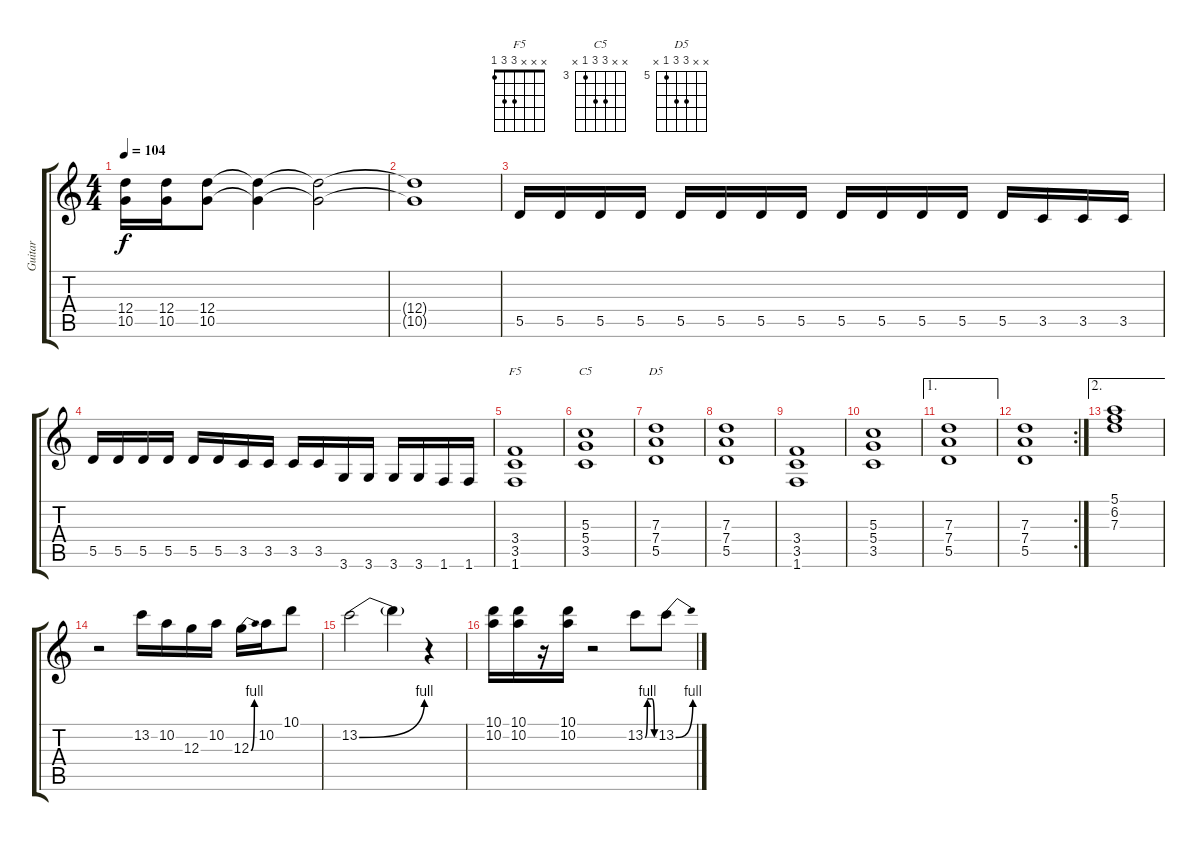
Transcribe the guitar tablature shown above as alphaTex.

\track ("Guitar " "Guitar ") {instrument distortionguitar}
\staff {score tabs}
\tuning (E4 B3 G3 D3 A2 E2) {hide}
\chord ("F5" x x x 3 3 1)
\chord ("C5" x x 5 5 3 x) {firstfret 3}
\chord ("D5" x x 7 7 5 x) {firstfret 5}
\ts (4 4)
\tempo 104
\clef g2
\ks c
(12.4 10.5).16{dy f} (12.4 10.5).16 (12.4 10.5).8 (12.4{t} 10.5{t}).4 (12.4{t} 10.5{t}).2 |
(12.4{t} 10.5{t}).1 |
5.5.16 5.5.16 5.5.16 5.5.16 5.5.16 5.5.16 5.5.16 5.5.16 5.5.16 5.5.16 5.5.16 5.5.16 5.5.16 3.5.16 3.5.16 3.5.16 |
5.5.16 5.5.16 5.5.16 5.5.16 5.5.16 5.5.16 3.5.16 3.5.16 3.5.16 3.5.16 3.6.16 3.6.16 3.6.16 3.6.16 1.6.16 1.6.16 |
(3.4 3.5 1.6).1{ch "F5"} |
(5.3 5.4 3.5).1{ch "C5"} |
(7.3 7.4 5.5).1{ch "D5"} |
(7.3 7.4 5.5).1 |
(3.4 3.5 1.6).1 |
(5.3 5.4 3.5).1 |
\ae 1
(7.3 7.4 5.5).1 |
\rc 2
(7.3 7.4 5.5).1 |
\ae 2
(5.1 6.2 7.3).1 |
r.2 13.2.16 10.2.16 12.3.16 10.2.16 12.3{be (bend 0 0 60 4)}.16 10.2.16 10.1.8 |
13.2{be (bend 0 0 60 4)}.2 13.2{t}.4 r.4 |
(10.1 10.2).16 (10.1 10.2).16 r.16 (10.1 10.2).16 r.2 13.2{be (custom 0 0 15 4 30 4 45 4 60 0)}.8 13.2{be (bend 0 0 60 4)}.8
